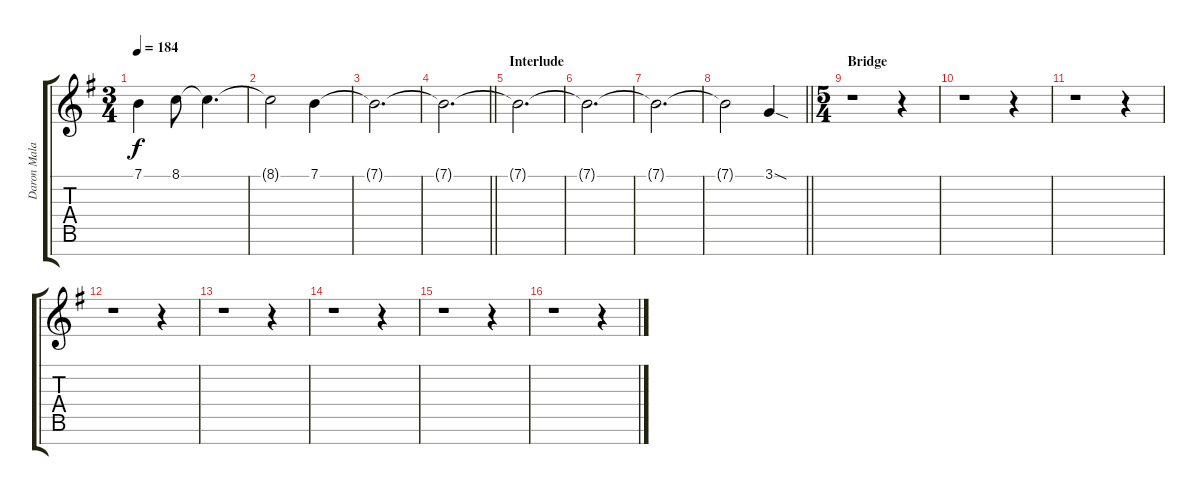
\track ("Daron Malakian [Vocals]" "Daron Mala") {instrument clarinet}
\staff {score tabs}
\tuning (E4 B3 G3 D3 A2 E2 B1) {hide}
\ts (3 4)
\tempo 184
\clef g2
\ks eminor
7.1.4{dy f} 8.1.8 8.1{t}.4{d} |
8.1{t}.2 7.1.4 |
7.1{t}.2{d} |
\barLineRight lightlight
7.1{t}.2{d} |
\section ("" "Interlude")
7.1{t}.2{d} |
7.1{t}.2{d} |
7.1{t}.2{d} |
\barLineRight lightlight
7.1{t}.2 3.1{sod}.4 |
\ts (5 4)
\section ("" "Bridge")
r.1 r.4 |
r.1 r.4 |
r.1 r.4 |
r.1 r.4 |
r.1 r.4 |
r.1 r.4 |
r.1 r.4 |
r.1 r.4
